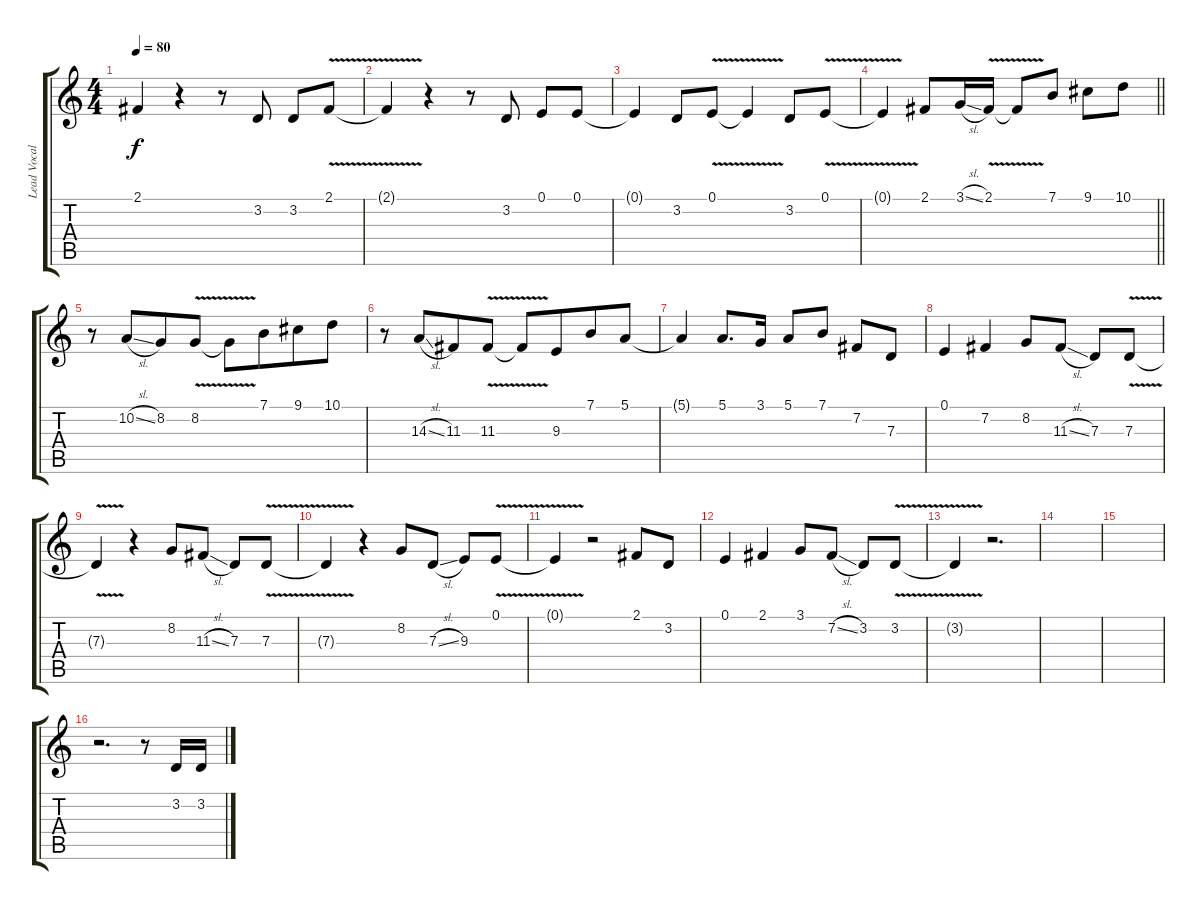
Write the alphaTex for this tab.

\track ("Lead Vocals" "Lead Vocal") {instrument flute}
\staff {score tabs}
\tuning (E4 B3 G3 D3 A2 E2) {hide}
\ts (4 4)
\tempo 80
\clef g2
\ks c
2.1{t}.4{dy f} r.4 r.8 3.2.8 3.2.8 2.1{v}.8 |
2.1{t}.4 r.4 r.8 3.2.8 0.1.8 0.1.8 |
0.1{t}.4 3.2.8 0.1{v}.8 0.1{t}.4 3.2.8 0.1{v}.8 |
\barLineRight lightlight
0.1{t}.4 2.1.8 3.1{sl}.16 2.1{v}.16 2.1{t}.8 7.1.8 9.1.8 10.1.8 |
r.8 10.2{sl}.8{beam merge} 8.2.8 8.2{v}.8 8.2{t}.8 7.1.8{beam merge} 9.1.8 10.1.8 |
r.8 14.3{sl}.8{beam merge} 11.3.8 11.3{v}.8 11.3{t}.8 9.3.8{beam merge} 7.1.8 5.1.8 |
5.1{t}.4 5.1.8{d} 3.1.16 5.1.8 7.1.8 7.2.8 7.3.8 |
0.1.4 7.2.4 8.2.8 11.3{sl}.8 7.3.8 7.3{v}.8 |
7.3{t}.4 r.4 8.2.8 11.3{sl}.8 7.3.8 7.3{v}.8 |
7.3{t}.4 r.4 8.2.8 7.3{sl}.8 9.3.8 0.1{v}.8 |
0.1{t}.4 r.2 2.1.8 3.2.8 |
0.1.4 2.1.4 3.1.8 7.2{sl}.8 3.2.8 3.2{v}.8 |
3.2{t}.4 r.2{d} |
|
|
r.2{d} r.8 3.2.16 3.2.16
